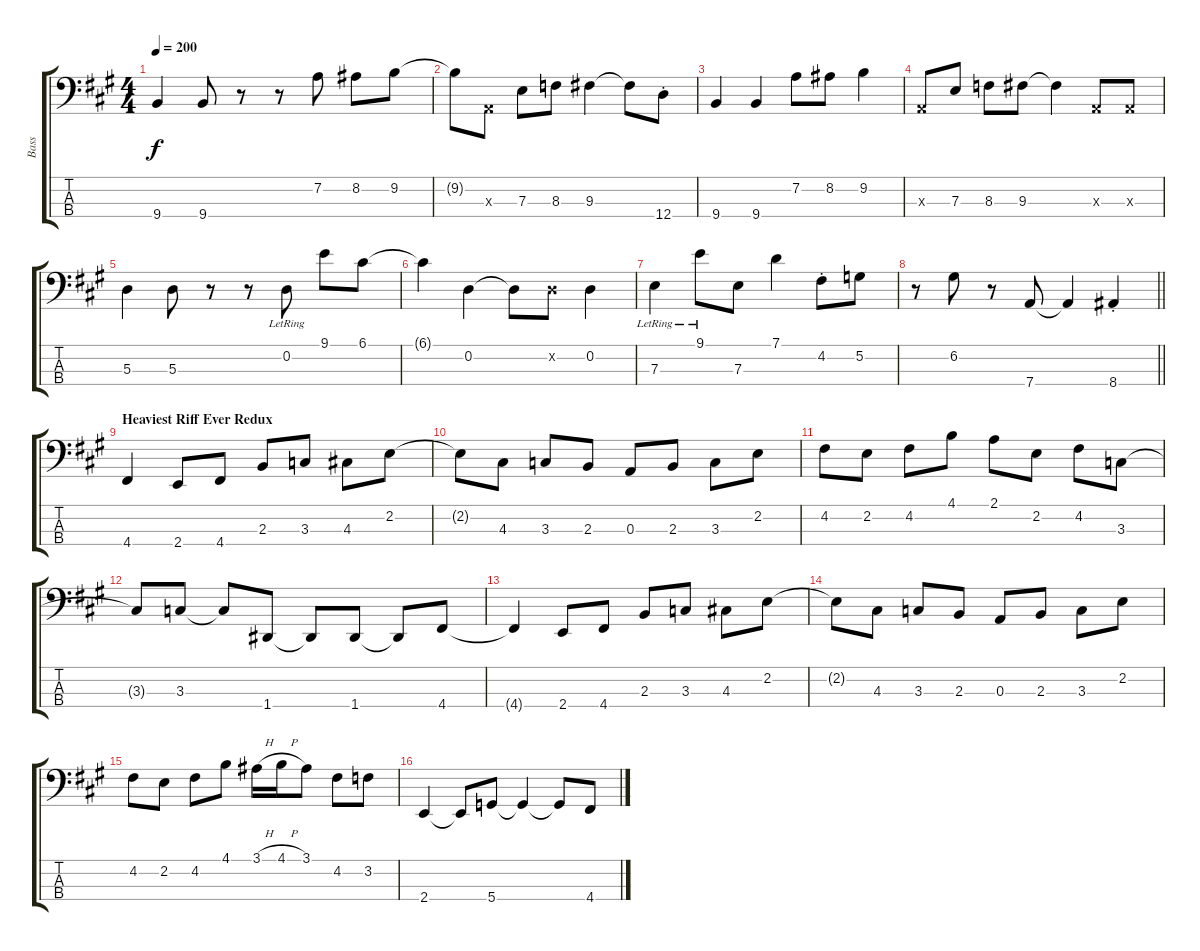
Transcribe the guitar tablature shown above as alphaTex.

\track ("Bass" "Bass") {instrument electricbassfinger}
\staff {score tabs}
\tuning (G2 D2 A1 D1) {hide}
\ts (4 4)
\tempo 200
\clef f4
\ks f#minor
9.4.4{dy f} 9.4.8 r.8 r.8 7.2.8 8.2.8 9.2.8 |
9.2{t}.8 0.3{x}.8 7.3.8 8.3.8 9.3.4 9.3{t}.8 12.4{st}.8 |
9.4.4 9.4.4 7.2.8 8.2.8 9.2.4 |
0.3{x}.8 7.3.8 8.3.8 9.3.8 9.3{t}.4 0.3{x}.8 0.3{x}.8 |
5.3.4 5.3.8 r.8 r.8 0.2{lr}.8 9.1.8 6.1.8 |
6.1{t}.4 0.2.4 0.2{t}.8 0.2{x}.8 0.2.4 |
7.3{lr}.4 9.1{lr}.8 7.3.8 7.1.4 4.2{st}.8 5.2.8 |
\barLineRight lightlight
r.8 6.2.8 r.8 7.4.8 7.4{t}.4 8.4{st}.4 |
\section ("" "Heaviest Riff Ever Redux")
4.4.4 2.4.8 4.4.8 2.3.8 3.3.8 4.3.8 2.2.8 |
2.2{t}.8 4.3.8 3.3.8 2.3.8 0.3.8 2.3.8 3.3.8 2.2.8 |
4.2.8 2.2.8 4.2.8 4.1.8 2.1.8 2.2.8 4.2.8 3.3.8 |
3.3{t}.8 3.3.8 3.3{t}.8 1.4.8 1.4{t}.8 1.4.8 1.4{t}.8 4.4.8 |
4.4{t}.4 2.4.8 4.4.8 2.3.8 3.3.8 4.3.8 2.2.8 |
2.2{t}.8 4.3.8 3.3.8 2.3.8 0.3.8 2.3.8 3.3.8 2.2.8 |
4.2.8 2.2.8 4.2.8 4.1.8 3.1{h}.16 4.1{h}.16 3.1.8 4.2.8 3.2.8 |
2.4.4 2.4{t}.8 5.4.8 5.4{t}.4 5.4{t}.8 4.4.8
